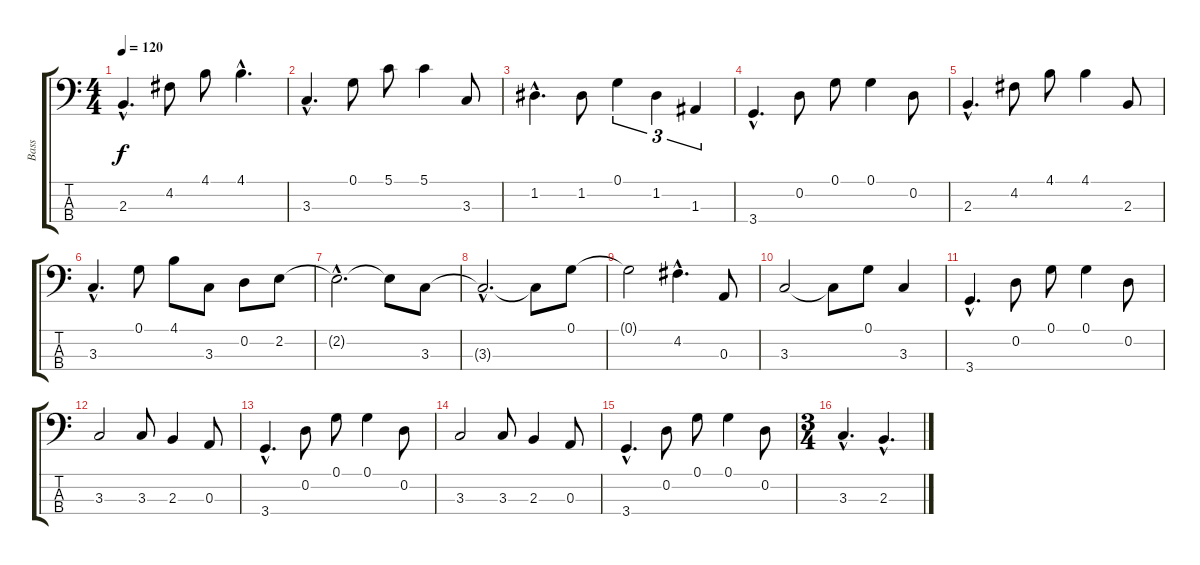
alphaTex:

\track ("Bass" "Bass") {instrument electricbassfinger}
\staff {score tabs}
\tuning (G2 D2 A1 E1) {hide}
\ts (4 4)
\tempo 120
\clef f4
\ks c
2.3{hac}.4{d dy f} 4.2.8 4.1.8 4.1{hac}.4{d} |
3.3{hac}.4{d} 0.1.8 5.1.8 5.1.4 3.3.8 |
1.2{hac}.4{d} 1.2.8 0.1.4{tu (3 2)} 1.2.4{tu (3 2)} 1.3.4{tu (3 2)} |
3.4{hac}.4{d} 0.2.8 0.1.8 0.1.4 0.2.8 |
2.3{hac}.4{d} 4.2.8 4.1.8 4.1.4 2.3.8 |
3.3{hac}.4{d} 0.1.8 4.1.8 3.3.8 0.2.8 2.2.8 |
2.2{hac t}.2{d} 2.2{t}.8 3.3.8 |
3.3{hac t}.2{d} 3.3{t}.8 0.1.8 |
0.1{t}.2 4.2{hac}.4{d} 0.3.8 |
3.3.2 3.3{t}.8 0.1.8 3.3.4 |
3.4{hac}.4{d} 0.2.8 0.1.8 0.1.4 0.2.8 |
3.3.2 3.3.8 2.3.4 0.3.8 |
3.4{hac}.4{d} 0.2.8 0.1.8 0.1.4 0.2.8 |
3.3.2 3.3.8 2.3.4 0.3.8 |
3.4{hac}.4{d} 0.2.8 0.1.8 0.1.4 0.2.8 |
\ts (3 4)
3.3{hac}.4{d} 2.3{hac}.4{d}
